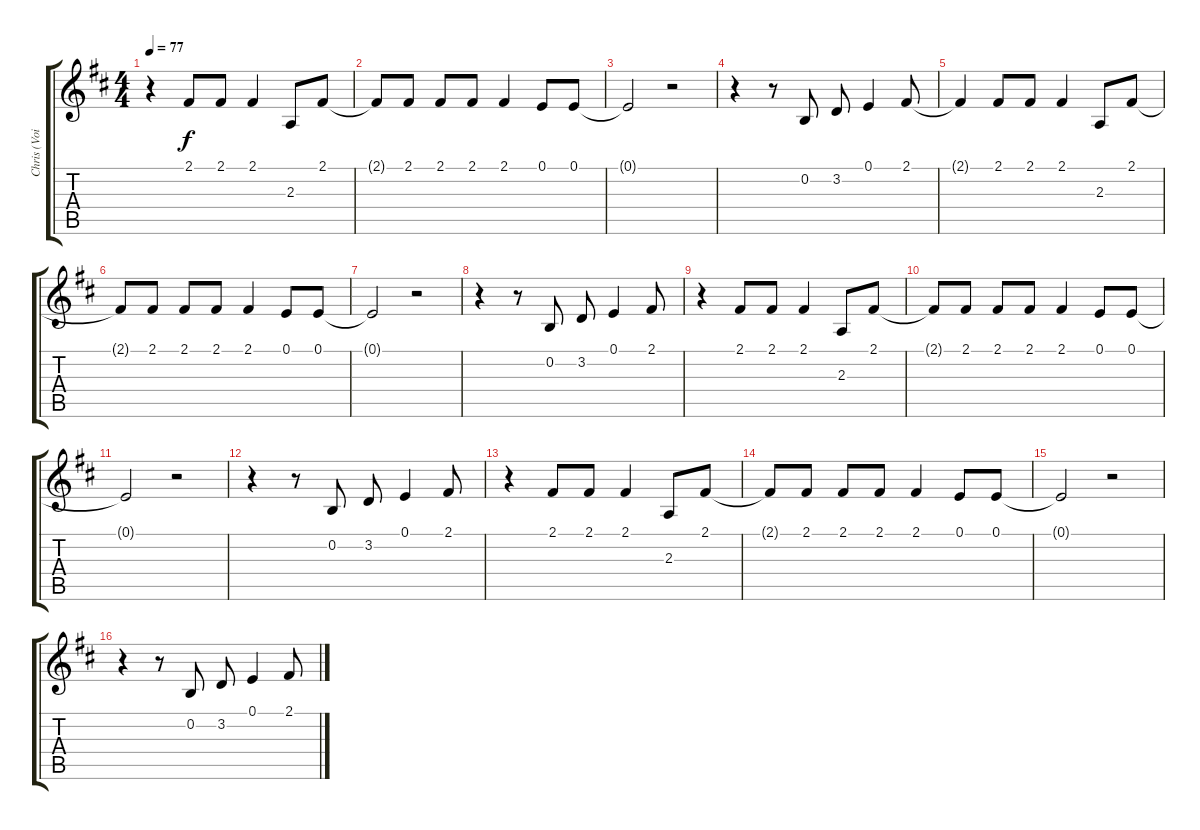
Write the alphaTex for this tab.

\track ("Chris (Voice)" "Chris (Voi") {instrument synthbrass2}
\staff {score tabs}
\tuning (E4 B3 G3 D3 A2 E2) {hide}
\ts (4 4)
\tempo 77
\clef g2
\ks d
r.4{dy f} 2.1.8 2.1.8 2.1.4 2.3.8 2.1.8 |
2.1{t}.8 2.1.8 2.1.8 2.1.8 2.1.4 0.1.8 0.1.8 |
0.1{t}.2 r.2 |
r.4 r.8 0.2.8 3.2.8 0.1.4 2.1.8 |
2.1{t}.4 2.1.8 2.1.8 2.1.4 2.3.8 2.1.8 |
2.1{t}.8 2.1.8 2.1.8 2.1.8 2.1.4 0.1.8 0.1.8 |
0.1{t}.2 r.2 |
r.4 r.8 0.2.8 3.2.8 0.1.4 2.1.8 |
r.4 2.1.8 2.1.8 2.1.4 2.3.8 2.1.8 |
2.1{t}.8 2.1.8 2.1.8 2.1.8 2.1.4 0.1.8 0.1.8 |
0.1{t}.2 r.2 |
r.4 r.8 0.2.8 3.2.8 0.1.4 2.1.8 |
r.4 2.1.8 2.1.8 2.1.4 2.3.8 2.1.8 |
2.1{t}.8 2.1.8 2.1.8 2.1.8 2.1.4 0.1.8 0.1.8 |
0.1{t}.2 r.2 |
r.4 r.8 0.2.8 3.2.8 0.1.4 2.1.8
